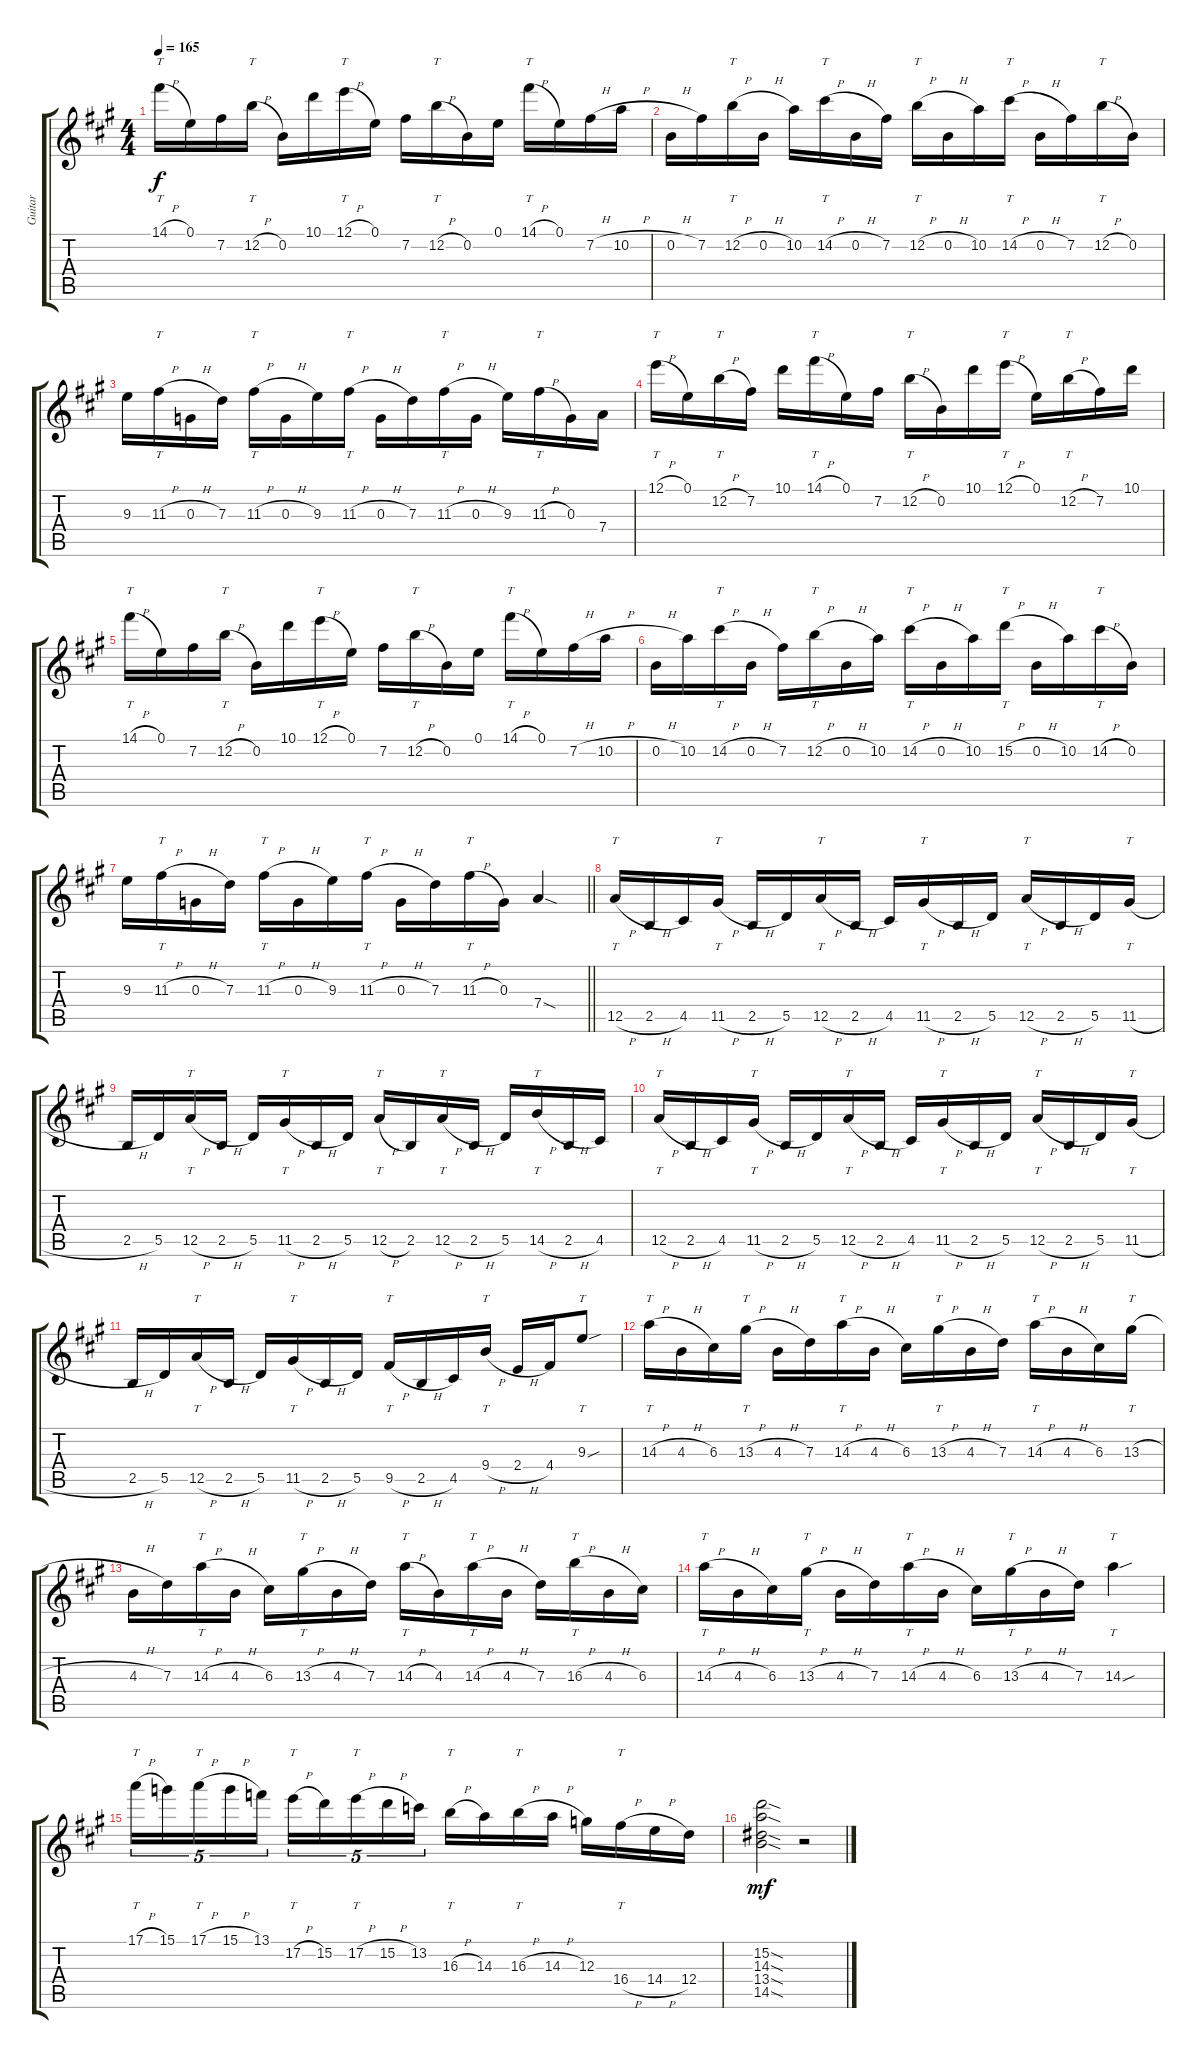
\track ("Guitar" "Guitar") {instrument distortionguitar}
\staff {score tabs}
\tuning (E4 B3 G3 D3 A2 E2) {hide}
\ts (4 4)
\tempo 165
\clef g2
\ks a
14.1{h}.16{tt dy f} 0.1.16 7.2.16 12.2{h}.16{tt} 0.2.16 10.1.16 12.1{h}.16{tt} 0.1.16 7.2.16 12.2{h}.16{tt} 0.2.16 0.1.16 14.1{h}.16{tt} 0.1.16 7.2{h}.16 10.2{h}.16 |
0.2{h}.16 7.2.16 12.2{h}.16{tt} 0.2{h}.16 10.2.16 14.2{h}.16{tt} 0.2{h}.16 7.2.16 12.2{h}.16{tt} 0.2{h}.16 10.2.16 14.2{h}.16{tt} 0.2{h}.16 7.2.16 12.2{h}.16{tt} 0.2.16 |
9.3.16 11.3{h}.16{tt} 0.3{h}.16 7.3.16 11.3{h}.16{tt} 0.3{h}.16 9.3.16 11.3{h}.16{tt} 0.3{h}.16 7.3.16 11.3{h}.16{tt} 0.3{h}.16 9.3.16 11.3{h}.16{tt} 0.3.16 7.4.16 |
12.1{h}.16{tt} 0.1.16 12.2{h}.16{tt} 7.2.16 10.1.16 14.1{h}.16{tt} 0.1.16 7.2.16 12.2{h}.16{tt} 0.2.16 10.1.16 12.1{h}.16{tt} 0.1.16 12.2{h}.16{tt} 7.2.16 10.1.16 |
14.1{h}.16{tt} 0.1.16 7.2.16 12.2{h}.16{tt} 0.2.16 10.1.16 12.1{h}.16{tt} 0.1.16 7.2.16 12.2{h}.16{tt} 0.2.16 0.1.16 14.1{h}.16{tt} 0.1.16 7.2{h}.16 10.2{h}.16 |
0.2{h}.16 10.2.16 14.2{h}.16{tt} 0.2{h}.16 7.2.16 12.2{h}.16{tt} 0.2{h}.16 10.2.16 14.2{h}.16{tt} 0.2{h}.16 10.2.16 15.2{h}.16{tt} 0.2{h}.16 10.2.16 14.2{h}.16{tt} 0.2.16 |
\barLineRight lightlight
9.3.16 11.3{h}.16{tt} 0.3{h}.16 7.3.16 11.3{h}.16{tt} 0.3{h}.16 9.3.16 11.3{h}.16{tt} 0.3{h}.16 7.3.16 11.3{h}.16{tt} 0.3.16 7.4{sod}.4 |
12.5{h}.16{tt} 2.5{h}.16 4.5.16 11.5{h}.16{tt} 2.5{h}.16 5.5.16 12.5{h}.16{tt} 2.5{h}.16 4.5.16 11.5{h}.16{tt} 2.5{h}.16 5.5.16 12.5{h}.16{tt} 2.5{h}.16 5.5.16 11.5{h}.16{tt} |
2.5{h}.16 5.5.16 12.5{h}.16{tt} 2.5{h}.16 5.5.16 11.5{h}.16{tt} 2.5{h}.16 5.5.16 12.5{h}.16{tt} 2.5.16 12.5{h}.16{tt} 2.5{h}.16 5.5.16 14.5{h}.16{tt} 2.5{h}.16 4.5.16 |
12.5{h}.16{tt} 2.5{h}.16 4.5.16 11.5{h}.16{tt} 2.5{h}.16 5.5.16 12.5{h}.16{tt} 2.5{h}.16 4.5.16 11.5{h}.16{tt} 2.5{h}.16 5.5.16 12.5{h}.16{tt} 2.5{h}.16 5.5.16 11.5{h}.16{tt} |
2.5{h}.16 5.5.16 12.5{h}.16{tt} 2.5{h}.16 5.5.16 11.5{h}.16{tt} 2.5{h}.16 5.5.16 9.5{h}.16{tt} 2.5{h}.16 4.5.16 9.4{h}.16{tt} 2.4{h}.16 4.4.16 9.3{sou}.8{tt} |
14.3{h}.16{tt} 4.3{h}.16 6.3.16 13.3{h}.16{tt} 4.3{h}.16 7.3.16 14.3{h}.16{tt} 4.3{h}.16 6.3.16 13.3{h}.16{tt} 4.3{h}.16 7.3.16 14.3{h}.16{tt} 4.3{h}.16 6.3.16 13.3{h}.16{tt} |
4.3{h}.16 7.3.16 14.3{h}.16{tt} 4.3{h}.16 6.3.16 13.3{h}.16{tt} 4.3{h}.16 7.3.16 14.3{h}.16{tt} 4.3.16 14.3{h}.16{tt} 4.3{h}.16 7.3.16 16.3{h}.16{tt} 4.3{h}.16 6.3.16 |
14.3{h}.16{tt} 4.3{h}.16 6.3.16 13.3{h}.16{tt} 4.3{h}.16 7.3.16 14.3{h}.16{tt} 4.3{h}.16 6.3.16 13.3{h}.16{tt} 4.3{h}.16 7.3.16 14.3{sou}.4{tt} |
17.1{h}.16{tt tu (5 4)} 15.1.16{tu (5 4)} 17.1{h}.16{tt tu (5 4)} 15.1{h}.16{tu (5 4)} 13.1.16{tu (5 4)} 17.2{h}.16{tt tu (5 4)} 15.2.16{tu (5 4)} 17.2{h}.16{tt tu (5 4)} 15.2{h}.16{tu (5 4)} 13.2.16{tu (5 4)} 16.3{h}.16{tt} 14.3.16 16.3{h}.16{tt} 14.3{h}.16 12.3.16 16.4{h}.16{tt} 14.4{h}.16 12.4.16 |
(15.2{sod} 14.3{sod} 13.4{sod} 14.5{sod}).2{dy mf} r.2
